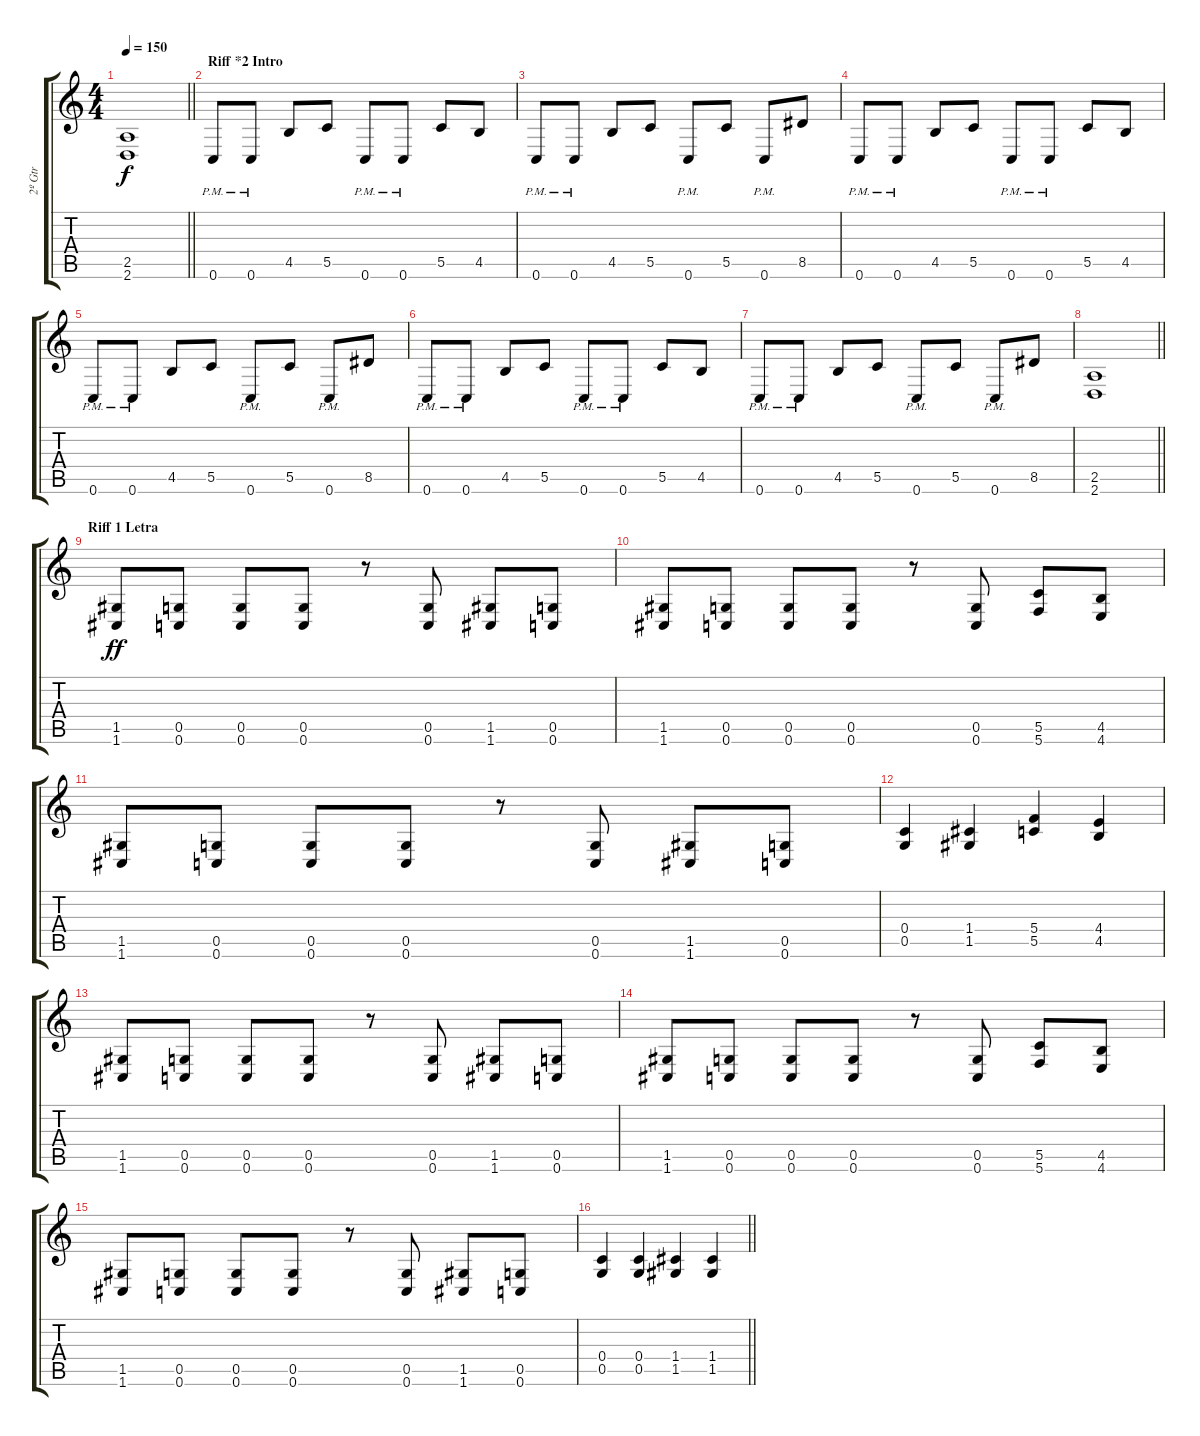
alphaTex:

\track ("2º Gtr" "2º Gtr") {instrument distortionguitar}
\staff {score tabs}
\tuning (D4 A3 F3 C3 G2 C2) {hide}
\ts (4 4)
\tempo 150
\clef g2
\barLineRight lightlight
\ks c
(2.5 2.6).1{dy f} |
\section ("" "Riff *2 Intro")
0.6{pm}.8 0.6{pm}.8 4.5.8 5.5.8 0.6{pm}.8 0.6{pm}.8 5.5.8 4.5.8 |
0.6{pm}.8 0.6{pm}.8 4.5.8 5.5.8 0.6{pm}.8 5.5.8 0.6{pm}.8 8.5.8 |
0.6{pm}.8 0.6{pm}.8 4.5.8 5.5.8 0.6{pm}.8 0.6{pm}.8 5.5.8 4.5.8 |
0.6{pm}.8 0.6{pm}.8 4.5.8 5.5.8 0.6{pm}.8 5.5.8 0.6{pm}.8 8.5.8 |
0.6{pm}.8 0.6{pm}.8 4.5.8 5.5.8 0.6{pm}.8 0.6{pm}.8 5.5.8 4.5.8 |
0.6{pm}.8 0.6{pm}.8 4.5.8 5.5.8 0.6{pm}.8 5.5.8 0.6{pm}.8 8.5.8 |
\barLineRight lightlight
(2.5 2.6).1 |
\section ("" "Riff 1 Letra")
(1.5 1.6).8{dy ff} (0.5 0.6).8 (0.5 0.6).8 (0.5 0.6).8 r.8 (0.5 0.6).8 (1.5 1.6).8 (0.5 0.6).8 |
(1.5 1.6).8 (0.5 0.6).8 (0.5 0.6).8 (0.5 0.6).8 r.8 (0.5 0.6).8 (5.5 5.6).8 (4.5 4.6).8 |
(1.5 1.6).8 (0.5 0.6).8 (0.5 0.6).8 (0.5 0.6).8 r.8 (0.5 0.6).8 (1.5 1.6).8 (0.5 0.6).8 |
(0.4 0.5).4 (1.4 1.5).4 (5.4 5.5).4 (4.4 4.5).4 |
(1.5 1.6).8 (0.5 0.6).8 (0.5 0.6).8 (0.5 0.6).8 r.8 (0.5 0.6).8 (1.5 1.6).8 (0.5 0.6).8 |
(1.5 1.6).8 (0.5 0.6).8 (0.5 0.6).8 (0.5 0.6).8 r.8 (0.5 0.6).8 (5.5 5.6).8 (4.5 4.6).8 |
(1.5 1.6).8 (0.5 0.6).8 (0.5 0.6).8 (0.5 0.6).8 r.8 (0.5 0.6).8 (1.5 1.6).8 (0.5 0.6).8 |
\barLineRight lightlight
(0.4 0.5).4 (0.4 0.5).4 (1.4 1.5).4 (1.4 1.5).4
